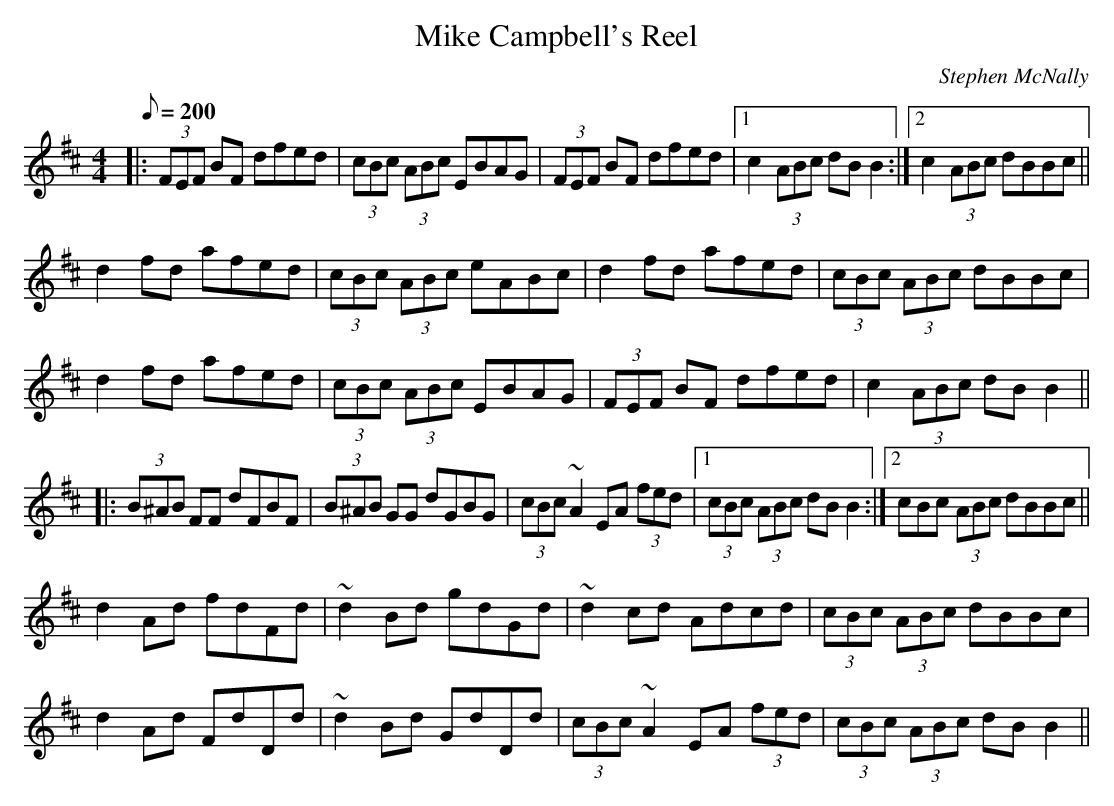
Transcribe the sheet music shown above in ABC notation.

X:1
T:Mike Campbell's Reel
M:4/4
L:1/8
Q:200
C:Stephen McNally
K:D
|:(3FEF BF dfed|(3cBc (3ABc EBAG|(3FEF BF dfed|1c2 (3ABc dBB2:|2c2 (3ABc
 dBBc||!
d2fd afed|(3cBc (3ABc eABc|d2fd afed|(3cBc (3ABc dBBc|!
d2fd afed|(3cBc (3ABc EBAG|(3FEF BF dfed|c2 (3ABc dBB2||!
|:(3B^AB FF dFBF|(3B^AB GG dGBG|(3cBc ~A2EA (3fed|1(3cBc (3ABc dBB2:|2(3
cBc (3ABc dBBc||!
d2Ad fdFd|~d2Bd gdGd|~d2cd Adcd|(3cBc (3ABc dBBc|!
d2Ad FdDd|~d2Bd GdDd|(3cBc ~A2EA (3fed|(3cBc (3ABc dBB2||
